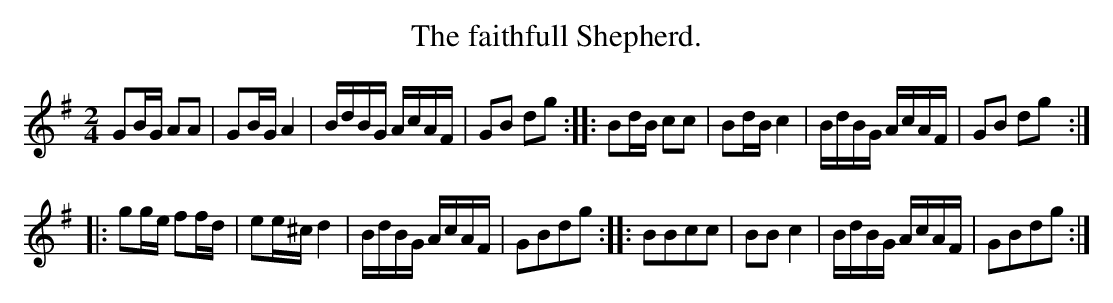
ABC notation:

X:1
T:The faithfull Shepherd.
M:2/4
L:1/16
K:G
G2BG A2A2|G2BG  A4|BdBG AcAF|G2B2 d2g2::\
B2dB c2c2|B2dB  c4|BdBG AcAF|G2B2 d2g2::
g2ge f2fd|e2e^c d4|BdBG AcAF|G2B2d2g2 ::\
B2B2c2c2 |B2B2  c4|BdBG AcAF|G2B2d2g2 :|
